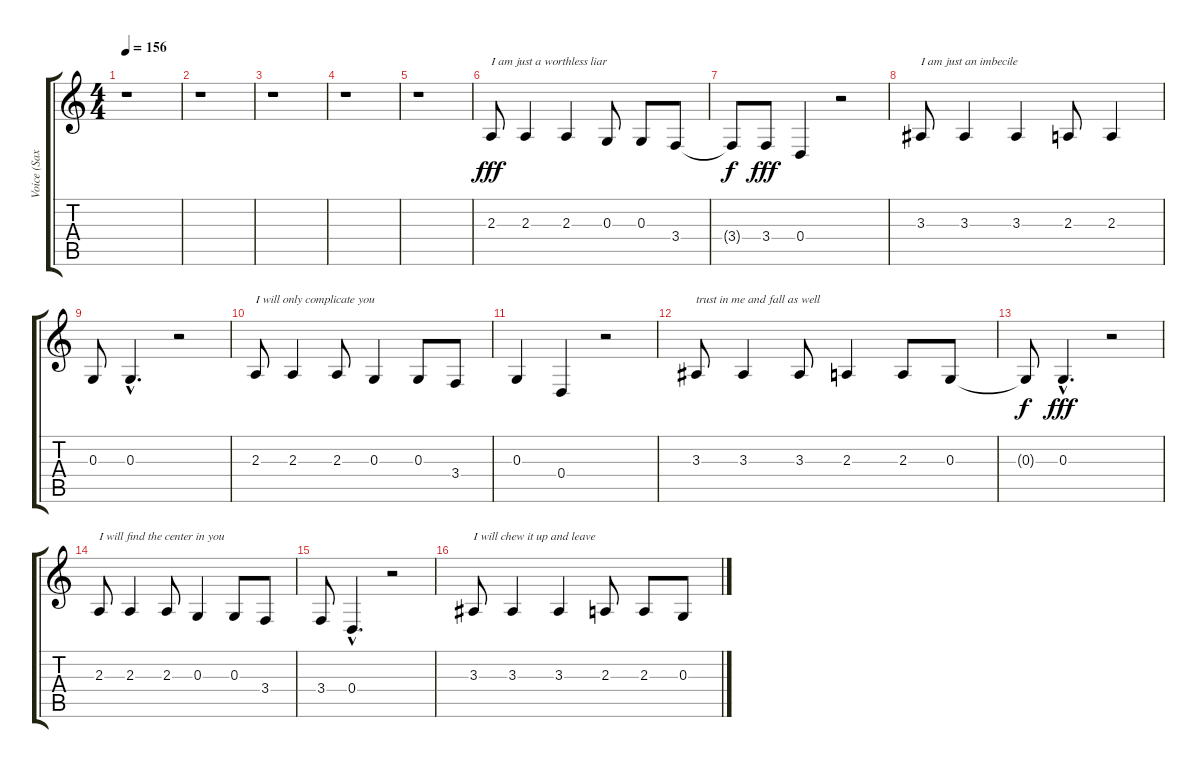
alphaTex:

\track ("Voice (Sax 1)       " "Voice (Sax") {instrument altosax}
\staff {score tabs}
\tuning (E4 B3 G3 D3 A2 E2) {hide}
\ts (4 4)
\tempo 156
\clef g2
\ks c
r.1{dy f} |
r.1 |
r.1 |
r.1 |
r.1 |
2.3.8{txt "I am just a worthless liar" dy fff volume 10} 2.3.4 2.3.4 0.3.8 0.3.8 3.4.8 |
3.4{t}.8{dy f} 3.4.8{dy fff} 0.4.4 r.2 |
3.3.8{txt "I am just an imbecile"} 3.3.4 3.3.4 2.3.8 2.3.4 |
0.3.8 0.3{hac}.4{d} r.2 |
2.3.8{txt "I will only complicate you"} 2.3.4 2.3.8 0.3.4 0.3.8 3.4.8 |
0.3.4 0.4.4 r.2 |
3.3.8{txt "trust in me and fall as well"} 3.3.4 3.3.8 2.3.4 2.3.8 0.3.8 |
0.3{t}.8{dy f} 0.3{hac}.4{d dy fff} r.2 |
2.3.8{txt "I will find the center in you"} 2.3.4 2.3.8 0.3.4 0.3.8 3.4.8 |
3.4.8 0.4{hac}.4{d} r.2 |
3.3.8{txt "I will chew it up and leave"} 3.3.4 3.3.4 2.3.8 2.3.8 0.3.8
